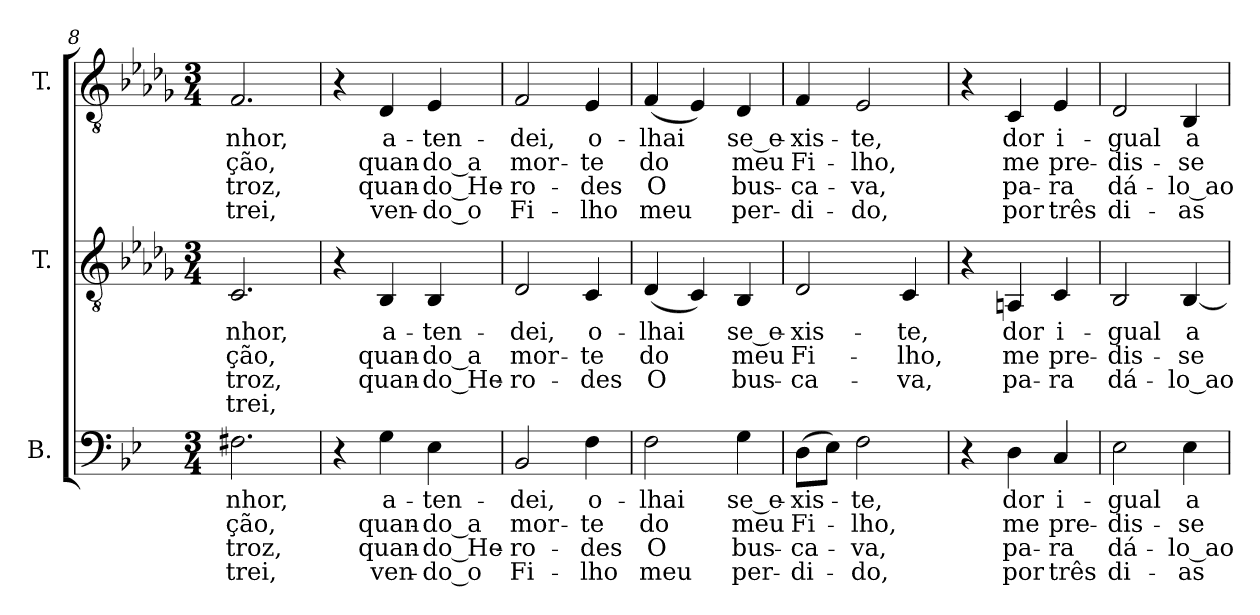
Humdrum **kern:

**kern	**text	**text	**text	**text	**kern	**text	**text	**text	**text	**kern	**text	**text	**text	**text
*part3	*part3	*part3	*part3	*part3	*part2	*part2	*part2	*part2	*part2	*part1	*part1	*part1	*part1	*part1
*staff3	*staff3	*staff3	*staff3	*staff3	*staff2	*staff2	*staff2	*staff2	*staff2	*staff1	*staff1	*staff1	*staff1	*staff1
*I"B.	*	*	*	*	*I"T.	*	*	*	*	*I"T.	*	*	*	*
*clefF4	*	*	*	*	*clefGv2	*	*	*	*	*clefGv2	*	*	*	*
*	*	*	*	*	*ITrd2c3	*	*	*	*	*ITrd2c3	*	*	*	*
*k[b-e-]	*	*	*	*	*k[b-e-]	*	*	*	*	*k[b-e-]	*	*	*	*
*g:	*	*	*	*	*g:	*	*	*	*	*g:	*	*	*	*
*M3/4	*	*	*	*	*M3/4	*	*	*	*	*M3/4	*	*	*	*
=8	=8	=8	=8	=8	=8	=8	=8	=8	=8	=8	=8	=8	=8	=8
!	!LO:LY:b:color=#000000	!LO:LY:b:color=#000000	!LO:LY:b:color=#000000	!LO:LY:b:color=#000000	!	!	!	!	!	!	!	!	!	!
!	!	!	!	!	!	!LO:LY:b:color=#000000	!LO:LY:b:color=#000000	!LO:LY:b:color=#000000	!LO:LY:b:color=#000000	!	!	!	!	!
!	!	!	!	!	!	!	!	!	!	!	!LO:LY:b:color=#000000	!LO:LY:b:color=#000000	!LO:LY:b:color=#000000	!LO:LY:b:color=#000000
2.F#Xi\	-nhor,	-ção,	-troz,	-trei,	2.AAi/	-nhor,	-ção,	-troz,	-trei,	2.Di/	-nhor,	-ção,	-troz,	-trei,
!!LO:LB:g=z
=9	=9	=9	=9	=9	=9	=9	=9	=9	=9	=9	=9	=9	=9	=9
4r	.	.	.	.	4r	.	.	.	.	4r	.	.	.	.
!	!LO:LY:b:color=#000000	!LO:LY:b:color=#000000	!LO:LY:b:color=#000000	!LO:LY:b:color=#000000	!	!	!	!	!	!	!	!	!	!
!	!	!	!	!	!	!LO:LY:b:color=#000000	!LO:LY:b:color=#000000	!LO:LY:b:color=#000000	!	!	!	!	!	!
!	!	!	!	!	!	!	!	!	!	!	!LO:LY:b:color=#000000	!LO:LY:b:color=#000000	!LO:LY:b:color=#000000	!LO:LY:b:color=#000000
4Gi\	a-	quan-	quan-	ven-	4GGi/	a-	quan-	quan-	.	4BB-i/	a-	quan-	quan-	ven-
!	!LO:LY:b:color=#000000	!LO:LY:b:color=#000000	!LO:LY:b:color=#000000	!LO:LY:b:color=#000000	!	!	!	!	!	!	!	!	!	!
!	!	!	!	!	!	!LO:LY:b:color=#000000	!LO:LY:b:color=#000000	!LO:LY:b:color=#000000	!	!	!	!	!	!
!	!	!	!	!	!	!	!	!	!	!	!LO:LY:b:color=#000000	!LO:LY:b:color=#000000	!LO:LY:b:color=#000000	!LO:LY:b:color=#000000
4E-i\	-ten-	-do_a	-do_He-	-do_o	4GGi/	-ten-	-do_a	-do_He-	.	4Ci/	-ten-	-do_a	-do_He-	-do_o
=10	=10	=10	=10	=10	=10	=10	=10	=10	=10	=10	=10	=10	=10	=10
!	!LO:LY:b:color=#000000	!LO:LY:b:color=#000000	!LO:LY:b:color=#000000	!LO:LY:b:color=#000000	!	!	!	!	!	!	!	!	!	!
!	!	!	!	!	!	!LO:LY:b:color=#000000	!LO:LY:b:color=#000000	!LO:LY:b:color=#000000	!	!	!	!	!	!
!	!	!	!	!	!	!	!	!	!	!	!LO:LY:b:color=#000000	!LO:LY:b:color=#000000	!LO:LY:b:color=#000000	!LO:LY:b:color=#000000
2BB-i/	-dei,	mor-	-ro-	Fi-	2BB-i/	-dei,	mor-	-ro-	.	2Di/	-dei,	mor-	-ro-	Fi-
!	!LO:LY:b:color=#000000	!LO:LY:b:color=#000000	!LO:LY:b:color=#000000	!LO:LY:b:color=#000000	!	!	!	!	!	!	!	!	!	!
!	!	!	!	!	!	!LO:LY:b:color=#000000	!LO:LY:b:color=#000000	!LO:LY:b:color=#000000	!	!	!	!	!	!
!	!	!	!	!	!	!	!	!	!	!	!LO:LY:b:color=#000000	!LO:LY:b:color=#000000	!LO:LY:b:color=#000000	!LO:LY:b:color=#000000
4Fi\	o-	-te	-des	-lho	4AAi/	o-	-te	-des	.	4Ci/	o-	-te	-des	-lho
=11	=11	=11	=11	=11	=11	=11	=11	=11	=11	=11	=11	=11	=11	=11
!	!LO:LY:b:color=#000000	!LO:LY:b:color=#000000	!LO:LY:b:color=#000000	!LO:LY:b:color=#000000	!	!	!	!	!	!	!	!	!	!
!	!	!	!	!	!	!LO:LY:b:color=#000000	!LO:LY:b:color=#000000	!LO:LY:b:color=#000000	!	!	!	!	!	!
!	!	!	!	!	!	!	!	!	!	!	!LO:LY:b:color=#000000	!LO:LY:b:color=#000000	!LO:LY:b:color=#000000	!LO:LY:b:color=#000000
2Fi\	-lhai	do	O	meu	(4BB-i/	-lhai	do	O	.	(4Di/	-lhai	do	O	meu
.	.	.	.	.	4AAi/)	.	.	.	.	4Ci/)	.	.	.	.
!	!LO:LY:b:color=#000000	!LO:LY:b:color=#000000	!LO:LY:b:color=#000000	!LO:LY:b:color=#000000	!	!	!	!	!	!	!	!	!	!
!	!	!	!	!	!	!LO:LY:b:color=#000000	!LO:LY:b:color=#000000	!LO:LY:b:color=#000000	!	!	!	!	!	!
!	!	!	!	!	!	!	!	!	!	!	!LO:LY:b:color=#000000	!LO:LY:b:color=#000000	!LO:LY:b:color=#000000	!LO:LY:b:color=#000000
4Gi\	se_e-	meu	bus-	per-	4GGi/	se_e-	meu	bus-	.	4BB-i/	se_e-	meu	bus-	per-
=12	=12	=12	=12	=12	=12	=12	=12	=12	=12	=12	=12	=12	=12	=12
!	!LO:LY:b:color=#000000	!LO:LY:b:color=#000000	!LO:LY:b:color=#000000	!LO:LY:b:color=#000000	!	!	!	!	!	!	!	!	!	!
!	!	!	!	!	!	!LO:LY:b:color=#000000	!LO:LY:b:color=#000000	!LO:LY:b:color=#000000	!	!	!	!	!	!
!	!	!	!	!	!	!	!	!	!	!	!LO:LY:b:color=#000000	!LO:LY:b:color=#000000	!LO:LY:b:color=#000000	!LO:LY:b:color=#000000
(8Di\L	-xis-	Fi-	-ca-	-di-	2BB-i/	-xis-	Fi-	-ca-	.	4Di/	-xis-	Fi-	-ca-	-di-
8E-i\J)	.	.	.	.	.	.	.	.	.	.	.	.	.	.
!	!LO:LY:b:color=#000000	!LO:LY:b:color=#000000	!LO:LY:b:color=#000000	!LO:LY:b:color=#000000	!	!	!	!	!	!	!	!	!	!
!	!	!	!	!	!	!	!	!	!	!	!LO:LY:b:color=#000000	!LO:LY:b:color=#000000	!LO:LY:b:color=#000000	!LO:LY:b:color=#000000
2Fi\	-te,	-lho,	-va,	-do,	.	.	.	.	.	2Ci/	-te,	-lho,	-va,	-do,
!	!	!	!	!	!	!LO:LY:b:color=#000000	!LO:LY:b:color=#000000	!LO:LY:b:color=#000000	!	!	!	!	!	!
.	.	.	.	.	4AAi/	-te,	-lho,	-va,	.	.	.	.	.	.
=13	=13	=13	=13	=13	=13	=13	=13	=13	=13	=13	=13	=13	=13	=13
4r	.	.	.	.	4r	.	.	.	.	4r	.	.	.	.
!	!LO:LY:b:color=#000000	!LO:LY:b:color=#000000	!LO:LY:b:color=#000000	!LO:LY:b:color=#000000	!	!	!	!	!	!	!	!	!	!
!	!	!	!	!	!	!LO:LY:b:color=#000000	!LO:LY:b:color=#000000	!LO:LY:b:color=#000000	!	!	!	!	!	!
!	!	!	!	!	!	!	!	!	!	!	!LO:LY:b:color=#000000	!LO:LY:b:color=#000000	!LO:LY:b:color=#000000	!LO:LY:b:color=#000000
4Di\	dor	me	pa-	por	4FF#Xi/	dor	me	pa-	.	4AAi/	dor	me	pa-	por
!	!LO:LY:b:color=#000000	!LO:LY:b:color=#000000	!LO:LY:b:color=#000000	!LO:LY:b:color=#000000	!	!	!	!	!	!	!	!	!	!
!	!	!	!	!	!	!LO:LY:b:color=#000000	!LO:LY:b:color=#000000	!LO:LY:b:color=#000000	!	!	!	!	!	!
!	!	!	!	!	!	!	!	!	!	!	!LO:LY:b:color=#000000	!LO:LY:b:color=#000000	!LO:LY:b:color=#000000	!LO:LY:b:color=#000000
4Ci/	i-	pre-	-ra	três	4AAi/	i-	pre-	-ra	.	4Ci/	i-	pre-	-ra	três
=14	=14	=14	=14	=14	=14	=14	=14	=14	=14	=14	=14	=14	=14	=14
!	!LO:LY:b:color=#000000	!LO:LY:b:color=#000000	!LO:LY:b:color=#000000	!LO:LY:b:color=#000000	!	!	!	!	!	!	!	!	!	!
!	!	!	!	!	!	!LO:LY:b:color=#000000	!LO:LY:b:color=#000000	!LO:LY:b:color=#000000	!	!	!	!	!	!
!	!	!	!	!	!	!	!	!	!	!	!LO:LY:b:color=#000000	!LO:LY:b:color=#000000	!LO:LY:b:color=#000000	!LO:LY:b:color=#000000
2E-i\	-gual	-dis-	dá-	di-	2GGi/	-gual	-dis-	dá-	.	2BB-i/	-gual	-dis-	dá-	di-
!	!LO:LY:b:color=#000000	!LO:LY:b:color=#000000	!LO:LY:b:color=#000000	!LO:LY:b:color=#000000	!	!	!	!	!	!	!	!	!	!
!	!	!	!	!	!	!LO:LY:b:color=#000000	!LO:LY:b:color=#000000	!LO:LY:b:color=#000000	!	!	!	!	!	!
!	!	!	!	!	!	!	!	!	!	!	!LO:LY:b:color=#000000	!LO:LY:b:color=#000000	!LO:LY:b:color=#000000	!LO:LY:b:color=#000000
4E-i\	a	-se	-lo_ao	-as	[<4GGi/	a	-se	-lo_ao	.	4GGi/	a	-se	-lo_ao	-as
=	=	=	=	=	=	=	=	=	=	=	=	=	=	=
*-	*-	*-	*-	*-	*-	*-	*-	*-	*-	*-	*-	*-	*-	*-
